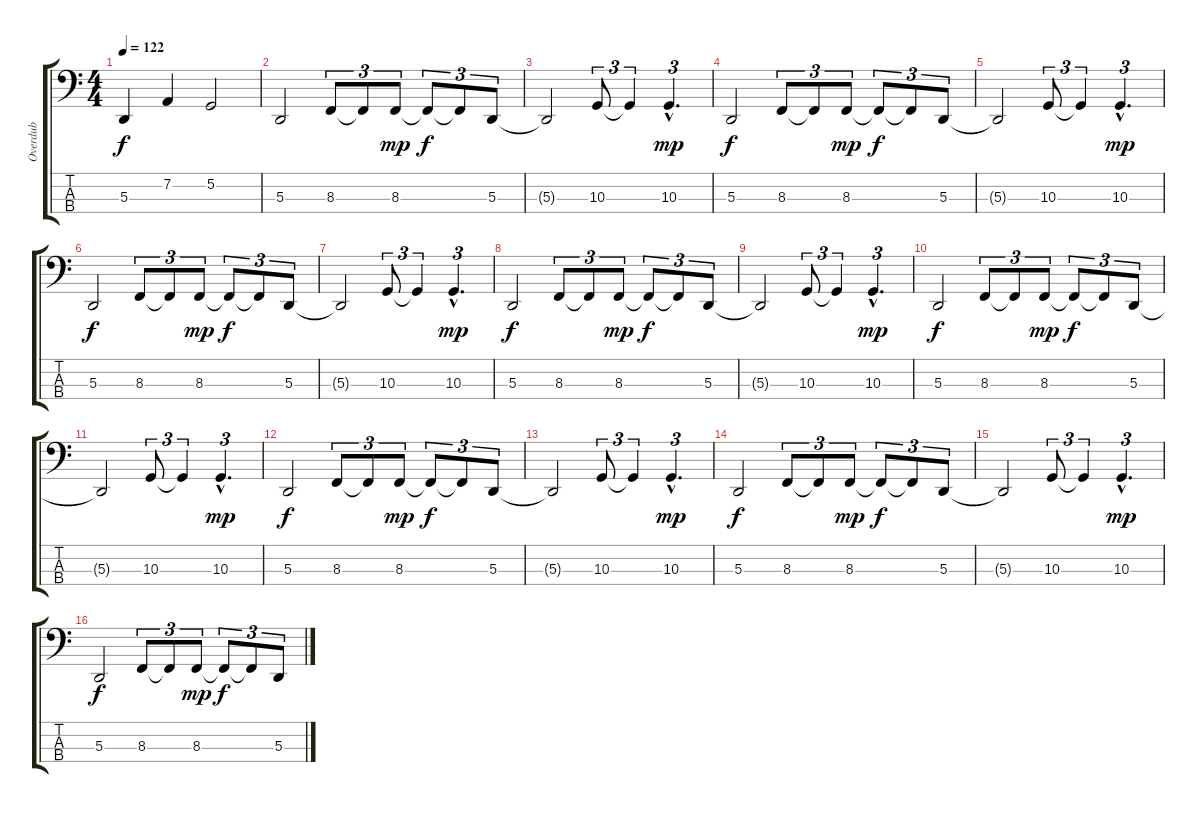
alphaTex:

\track ("Overdub" "Overdub") {instrument fretlessbass}
\staff {score tabs}
\tuning (G1 D1 A0 E0) {hide}
\ts (4 4)
\tempo 122
\clef f4
\ks c
5.3{t}.4{dy f} 7.2.4 5.2.2 |
5.3.2 8.3.8{tu (3 2)} 8.3{t}.8{tu (3 2)} 8.3.8{tu (3 2) dy mp} 8.3{t}.8{tu (3 2) dy f} 8.3{t}.8{tu (3 2)} 5.3.8{tu (3 2)} |
5.3{t}.2 10.3.8{tu (3 2)} 10.3{t}.4{tu (3 2)} 10.3{hac}.4{d tu (3 2) dy mp} |
5.3.2{dy f} 8.3.8{tu (3 2)} 8.3{t}.8{tu (3 2)} 8.3.8{tu (3 2) dy mp} 8.3{t}.8{tu (3 2) dy f} 8.3{t}.8{tu (3 2)} 5.3.8{tu (3 2)} |
5.3{t}.2 10.3.8{tu (3 2)} 10.3{t}.4{tu (3 2)} 10.3{hac}.4{d tu (3 2) dy mp} |
5.3.2{dy f} 8.3.8{tu (3 2)} 8.3{t}.8{tu (3 2)} 8.3.8{tu (3 2) dy mp} 8.3{t}.8{tu (3 2) dy f} 8.3{t}.8{tu (3 2)} 5.3.8{tu (3 2)} |
5.3{t}.2 10.3.8{tu (3 2)} 10.3{t}.4{tu (3 2)} 10.3{hac}.4{d tu (3 2) dy mp} |
5.3.2{dy f} 8.3.8{tu (3 2)} 8.3{t}.8{tu (3 2)} 8.3.8{tu (3 2) dy mp} 8.3{t}.8{tu (3 2) dy f} 8.3{t}.8{tu (3 2)} 5.3.8{tu (3 2)} |
5.3{t}.2 10.3.8{tu (3 2)} 10.3{t}.4{tu (3 2)} 10.3{hac}.4{d tu (3 2) dy mp} |
5.3.2{dy f} 8.3.8{tu (3 2)} 8.3{t}.8{tu (3 2)} 8.3.8{tu (3 2) dy mp} 8.3{t}.8{tu (3 2) dy f} 8.3{t}.8{tu (3 2)} 5.3.8{tu (3 2)} |
5.3{t}.2 10.3.8{tu (3 2)} 10.3{t}.4{tu (3 2)} 10.3{hac}.4{d tu (3 2) dy mp} |
5.3.2{dy f} 8.3.8{tu (3 2)} 8.3{t}.8{tu (3 2)} 8.3.8{tu (3 2) dy mp} 8.3{t}.8{tu (3 2) dy f} 8.3{t}.8{tu (3 2)} 5.3.8{tu (3 2)} |
5.3{t}.2 10.3.8{tu (3 2)} 10.3{t}.4{tu (3 2)} 10.3{hac}.4{d tu (3 2) dy mp} |
5.3.2{dy f} 8.3.8{tu (3 2)} 8.3{t}.8{tu (3 2)} 8.3.8{tu (3 2) dy mp} 8.3{t}.8{tu (3 2) dy f} 8.3{t}.8{tu (3 2)} 5.3.8{tu (3 2)} |
5.3{t}.2 10.3.8{tu (3 2)} 10.3{t}.4{tu (3 2)} 10.3{hac}.4{d tu (3 2) dy mp} |
5.3.2{dy f} 8.3.8{tu (3 2)} 8.3{t}.8{tu (3 2)} 8.3.8{tu (3 2) dy mp} 8.3{t}.8{tu (3 2) dy f} 8.3{t}.8{tu (3 2)} 5.3.8{tu (3 2)}
